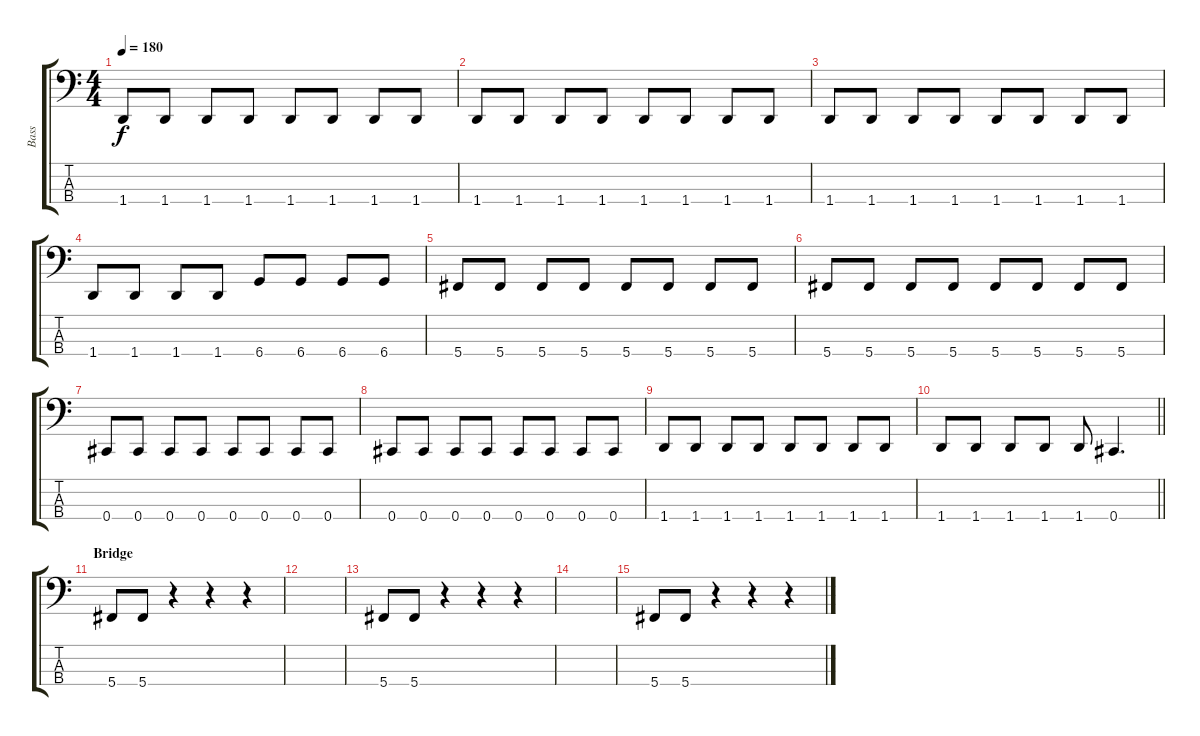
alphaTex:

\track ("Bass" "Bass") {instrument electricbasspick}
\staff {score tabs}
\tuning (Gb2 Db2 Ab1 Db1) {hide}
\ts (4 4)
\tempo 180
\clef f4
\ks c
1.4.8{dy f} 1.4.8 1.4.8 1.4.8 1.4.8 1.4.8 1.4.8 1.4.8 |
1.4.8 1.4.8 1.4.8 1.4.8 1.4.8 1.4.8 1.4.8 1.4.8 |
1.4.8 1.4.8 1.4.8 1.4.8 1.4.8 1.4.8 1.4.8 1.4.8 |
1.4.8 1.4.8 1.4.8 1.4.8 6.4.8 6.4.8 6.4.8 6.4.8 |
5.4.8 5.4.8 5.4.8 5.4.8 5.4.8 5.4.8 5.4.8 5.4.8 |
5.4.8 5.4.8 5.4.8 5.4.8 5.4.8 5.4.8 5.4.8 5.4.8 |
0.4.8 0.4.8 0.4.8 0.4.8 0.4.8 0.4.8 0.4.8 0.4.8 |
0.4.8 0.4.8 0.4.8 0.4.8 0.4.8 0.4.8 0.4.8 0.4.8 |
1.4.8 1.4.8 1.4.8 1.4.8 1.4.8 1.4.8 1.4.8 1.4.8 |
\barLineRight lightlight
1.4.8 1.4.8 1.4.8 1.4.8 1.4.8 0.4.4{d} |
\section ("" "Bridge")
5.4.8 5.4.8 r.4 r.4 r.4 |
|
5.4.8 5.4.8 r.4 r.4 r.4 |
|
5.4.8 5.4.8 r.4 r.4 r.4
